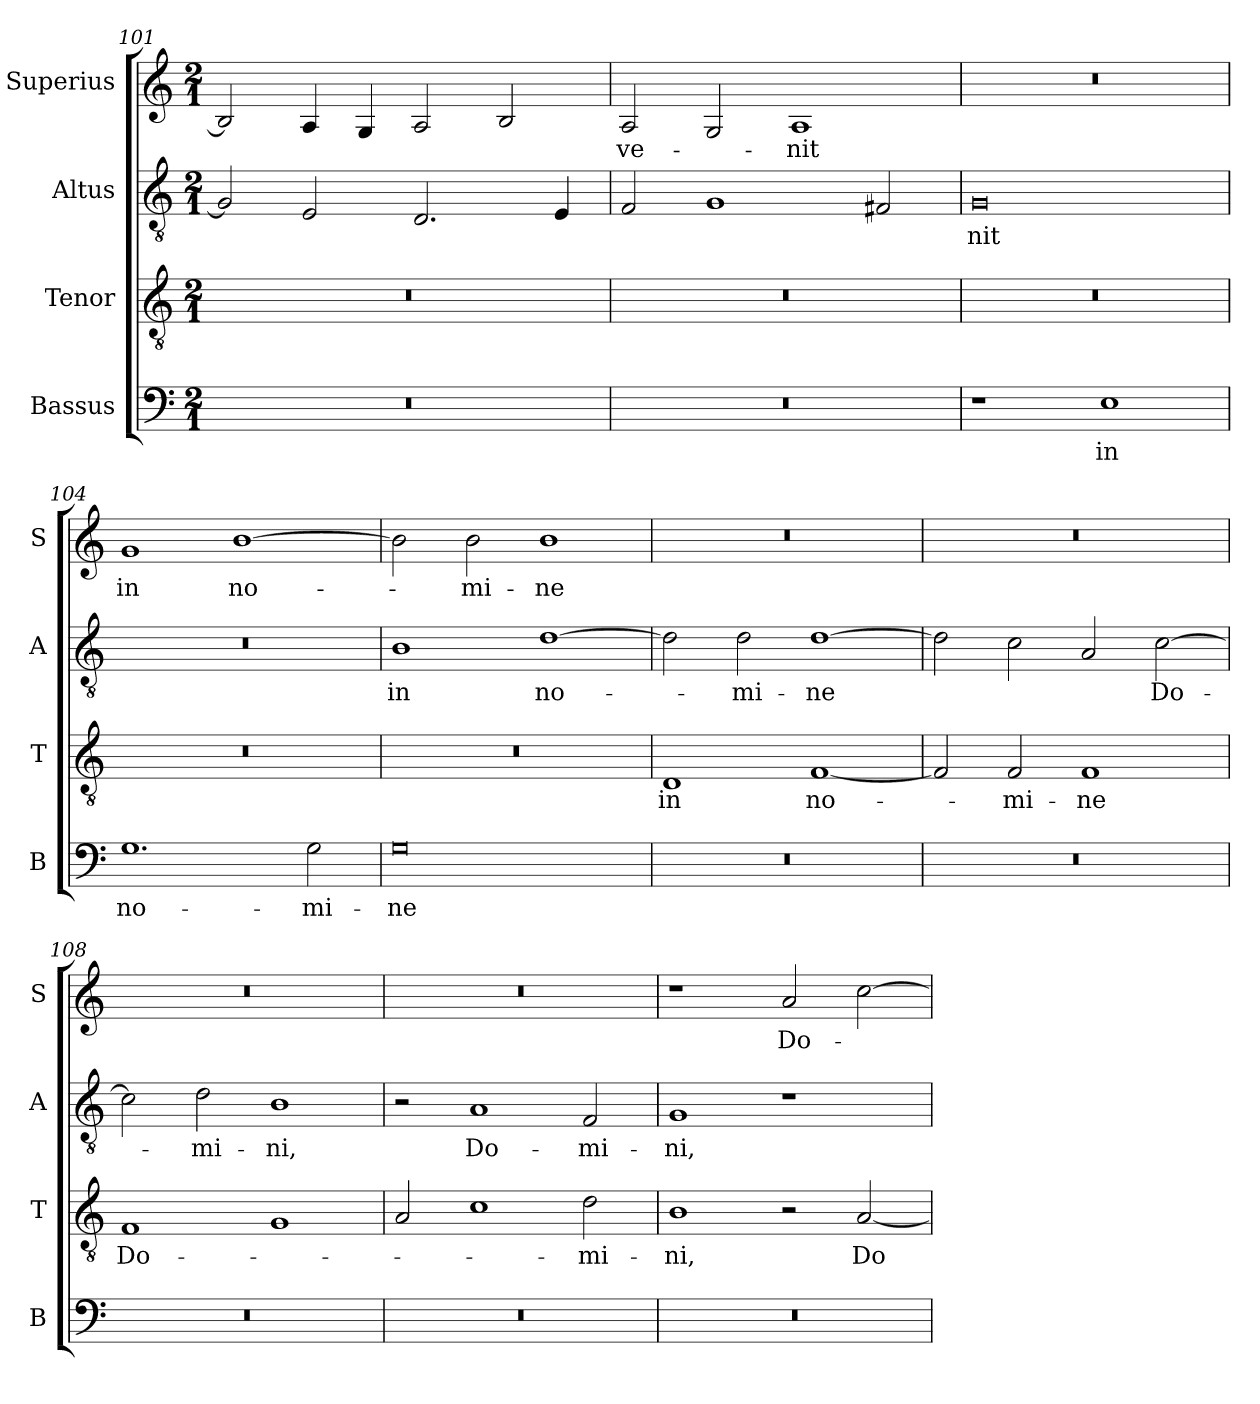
**kern	**text	**kern	**text	**kern	**text	**kern	**text
*part4	*part4	*part3	*part3	*part2	*part2	*part1	*part1
*staff4	*staff4	*staff3	*staff3	*staff2	*staff2	*staff1	*staff1
*I"Bassus	*	*I"Tenor	*	*I"Altus	*	*I"Superius	*
*I'B	*	*I'T	*	*I'A	*	*I'S	*
*clefF4	*	*clefGv2	*	*clefGv2	*	*clefG2	*
*k[]	*	*k[]	*	*k[]	*	*k[]	*
*M2/1	*	*M2/1	*	*M2/1	*	*M2/1	*
=101	=101	=101	=101	=101	=101	=101	=101
0r	.	0r	.	2G]	.	2B]	.
.	.	.	.	2E	.	4A	.
.	.	.	.	.	.	4G	.
.	.	.	.	2.D	.	2A	.
.	.	.	.	.	.	2B	.
.	.	.	.	4E	.	.	.
=102	=102	=102	=102	=102	=102	=102	=102
!	!	!	!	!	!	!	!LO:LY:i
0r	.	0r	.	2F	.	2A	ve-
.	.	.	.	1G	.	2G	.
!	!	!	!	!	!	!	!LO:LY:i
.	.	.	.	.	.	1A	-nit
.	.	.	.	2F#X	.	.	.
=103	=103	=103	=103	=103	=103	=103	=103
!	!	!	!	!	!LO:LY:i	!	!
1r	.	0r	.	0G	-nit	0r	.
1E	in	.	.	.	.	.	.
=104	=104	=104	=104	=104	=104	=104	=104
1.G	no-	0r	.	0r	.	1g	in
.	.	.	.	.	.	[1b	no-
2G	-mi-	.	.	.	.	.	.
=105	=105	=105	=105	=105	=105	=105	=105
0G	-ne	0r	.	1B	in	2b]	.
.	.	.	.	.	.	2b	-mi-
.	.	.	.	[1d	no-	1b	-ne
=106	=106	=106	=106	=106	=106	=106	=106
0r	.	1D	in	2d]	.	0r	.
.	.	.	.	2d	-mi-	.	.
.	.	[1F	no-	[1d	-ne	.	.
=107	=107	=107	=107	=107	=107	=107	=107
0r	.	2F]	.	2d]	.	0r	.
.	.	2F	-mi-	2c	.	.	.
.	.	1F	-ne	2A	.	.	.
!	!	!	!	!	!LO:LY:i	!	!
.	.	.	.	[2c	Do-	.	.
=108	=108	=108	=108	=108	=108	=108	=108
0r	.	1F	Do-	2c]	.	0r	.
!	!	!	!	!	!LO:LY:i	!	!
.	.	.	.	2d	-mi-	.	.
!	!	!	!	!	!LO:LY:i	!	!
.	.	1G	.	1B	-ni,	.	.
=109	=109	=109	=109	=109	=109	=109	=109
0r	.	2A	.	2r	.	0r	.
!	!	!	!	!	!LO:LY:i	!	!
.	.	1c	.	1A	Do-	.	.
!	!	!	!LO:LY:i	!	!LO:LY:i	!	!
.	.	2d	-mi-	2F	-mi-	.	.
=110	=110	=110	=110	=110	=110	=110	=110
!	!	!	!LO:LY:i	!	!LO:LY:i	!	!
0r	.	1B	-ni,	1G	-ni,	1r	.
.	.	2r	.	1r	.	2a	Do-
!	!	!	!LO:LY:i	!	!	!	!
.	.	[2A	Do-	.	.	[2cc	.
=	=	=	=	=	=	=	=
*-	*-	*-	*-	*-	*-	*-	*-
